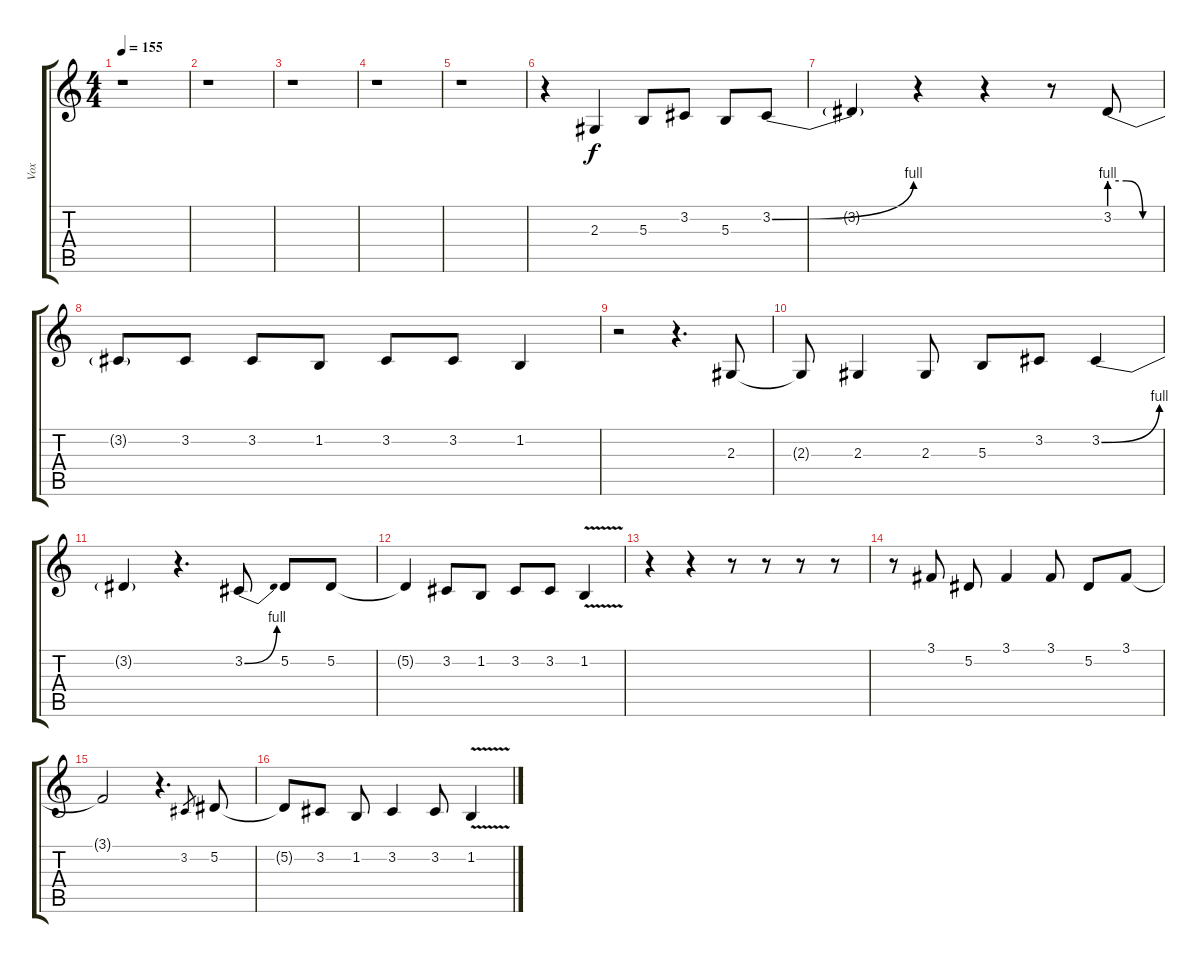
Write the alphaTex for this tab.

\track ("Vox" "Vox") {instrument lead2sawtooth}
\staff {score tabs}
\tuning (Eb4 Bb3 Gb3 Db3 Ab2 Eb2) {hide}
\ts (4 4)
\tempo 155
\clef g2
\ks c
r.1{dy f instrument lead2sawtooth} |
r.1 |
r.1 |
r.1 |
r.1 |
r.4 2.3.4 5.3.8 3.2.8 5.3.8 3.2{be (bend 0 0 60 4)}.8 |
3.2{t}.4 r.4 r.4 r.8 3.2{be (custom 0 4 20 4 40 0 60 0)}.8 |
3.2{t}.8 3.2.8 3.2.8 1.2.8 3.2.8 3.2.8 1.2.4 |
r.2 r.4{d} 2.3.8 |
2.3{t}.8 2.3.4 2.3.8 5.3.8 3.2.8 3.2{be (bend 0 0 60 4)}.4 |
3.2{t}.4 r.4{d} 3.2{be (bend 0 0 60 4)}.8 5.2.8 5.2.8 |
5.2{t}.4 3.2.8 1.2.8 3.2.8 3.2.8 1.2{v}.4 |
r.4 r.4 r.8 r.8 r.8 r.8 |
r.8 3.1.8 5.2.8 3.1.4 3.1.8 5.2.8 3.1.8 |
3.1{t}.2 r.4{d} 3.2.8{gr} 5.2.8 |
5.2{t}.8 3.2.8 1.2.8 3.2.4 3.2.8 1.2{v}.4
